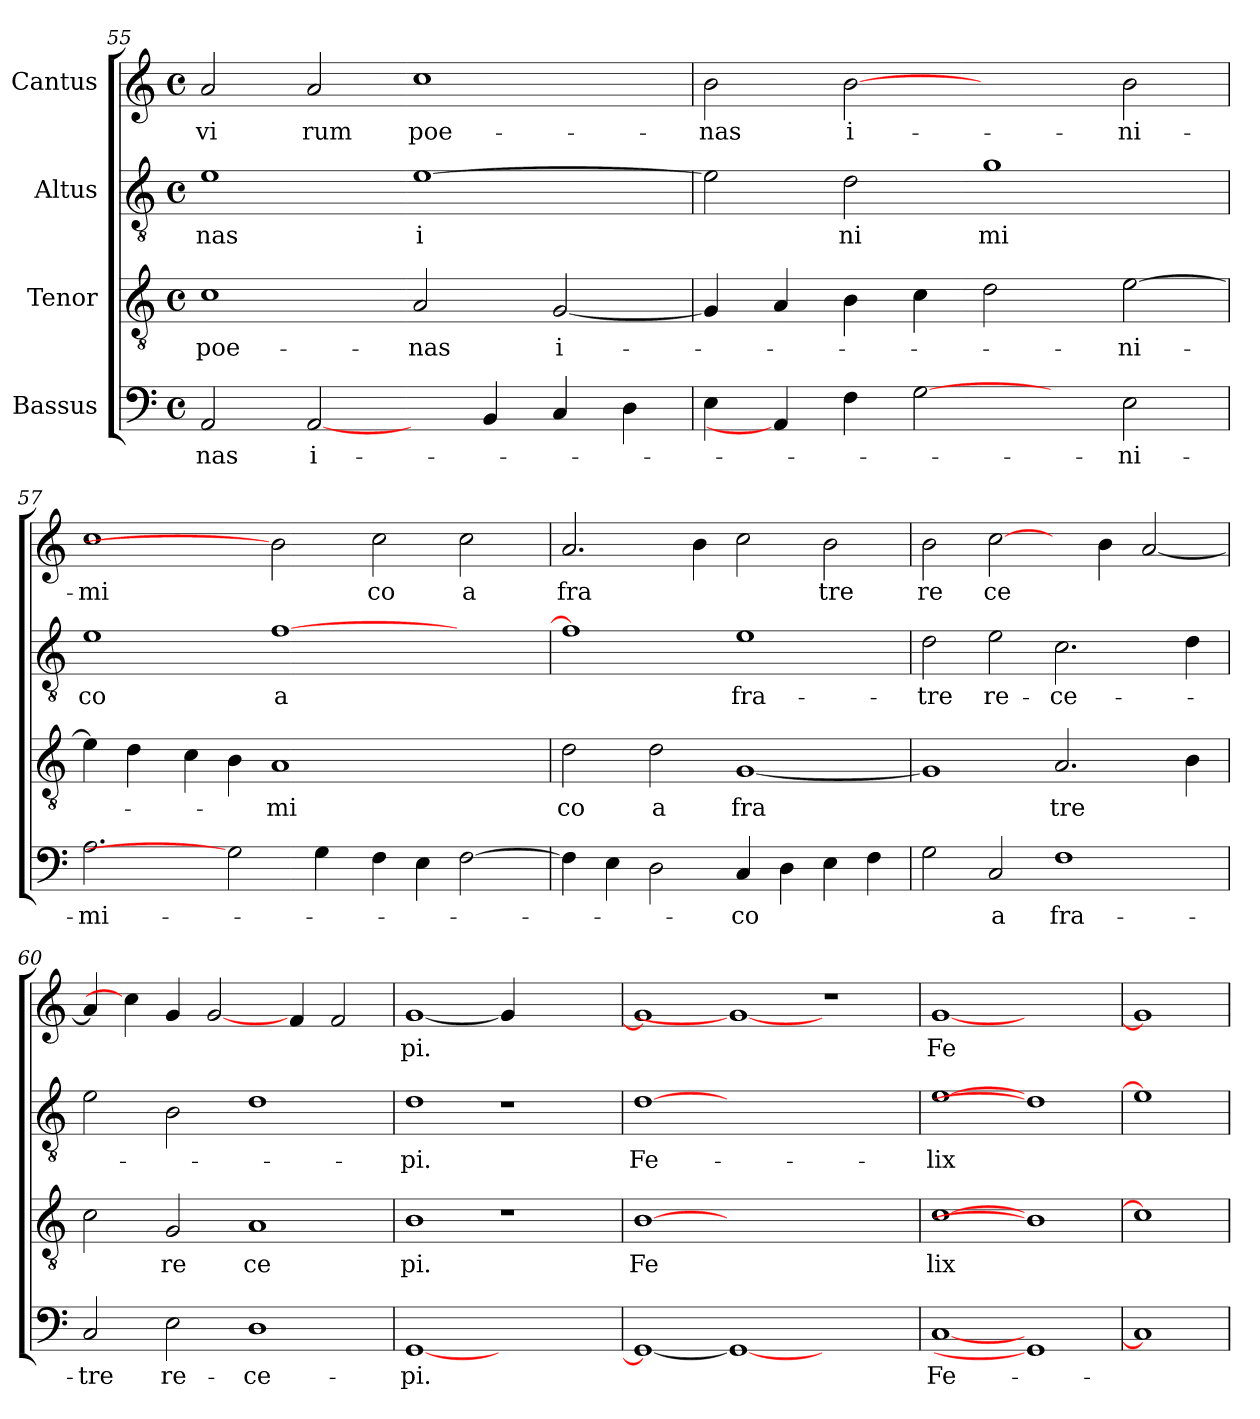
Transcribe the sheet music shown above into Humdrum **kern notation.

**kern	**text	**kern	**text	**kern	**text	**kern	**text
*part4	*part4	*part3	*part3	*part2	*part2	*part1	*part1
*staff4	*staff4	*staff3	*staff3	*staff2	*staff2	*staff1	*staff1
*I"Bassus	*	*I"Tenor	*	*I"Altus	*	*I"Cantus	*
*clefF4	*	*clefGv2	*	*clefGv2	*	*clefG2	*
*M4/4	*	*M4/4	*	*M4/4	*	*M4/4	*
*met(c)	*	*met(c)	*	*met(c)	*	*met(c)	*
=55	=55	=55	=55	=55	=55	=55	=55
!	!LO:LY:b:cj	!	!LO:LY:b:cj	!	!LO:LY:b:cj	!	!LO:LY:b:cj
2AA/	-nas	1c	poe-	1e	nas	2a/	vi
!	!LO:LY:b:rj	!	!	!	!	!	!LO:LY:b:cj
[2AA/	i-	.	.	.	.	2a/	rum
!	!	!	!LO:LY:b:cj	!	!LO:LY:b:rj	!	!LO:LY:b:cj
4ryy	.	2A/	-nas	[>1e	i	1cc	poe-
4BB/	.	.	.	.	.	.	.
!	!	!	!LO:LY:b:rj	!	!	!	!
4C/	.	[<2G/	i-	.	.	.	.
4D\	.	.	.	.	.	.	.
=56	=56	=56	=56	=56	=56	=56	=56
!	!	!	!	!	!	!	!LO:LY:b:cj
4E\	.	4G/]	.	2e\]	.	2b\	-nas
4AA/]	.	4A/	.	.	.	.	.
!	!	!	!	!	!LO:LY:b:cj	!	!LO:LY:b:cj
4F\	.	4B\	.	2d\	ni	[2b	i-
[2G	.	4c\	.	.	.	.	.
!	!	!	!	!	!LO:LY:b:cj	!	!
.	.	2d\	.	1g	mi	2ryy	.
4ryy	.	.	.	.	.	.	.
!	!LO:LY:b:cj	!	!LO:LY:b:cj	!	!	!	!LO:LY:b:cj
2E\	-ni-	[>2e\	-ni-	.	.	2b\	-ni-
!!LO:PB:g=z
=57	=57	=57	=57	=57	=57	=57	=57
!	!LO:LY:b	!	!	!	!LO:LY:b:cj	!	!LO:LY:b:cj
*	*	*^	*	*	*	*	*
2.A\	-mi-	4e\]	4ryy	.	1e	co	1cc	-mi
.	.	4d\	16..ryy	.	.	.	.	.
.	.	.	1ryy	.	.	.	.	.
.	.	4c\	.	.	.	.	.	.
2G]	.	4B\	.	.	.	.	.	.
!	!	!	!	!LO:LY:b:cj	!	!LO:LY:b:rj	!	!
.	.	1A	.	-mi	[>1f	a	2b]	.
4G\	.	.	.	.	.	.	.	.
.	.	.	1ryy	.	.	.	.	.
!	!	!	!	!	!	!	!	!LO:LY:b:cj
4F\	.	.	.	.	.	.	2cc\	co
4E\	.	.	.	.	.	.	.	.
!	!	!	!	!	!	!	!	!LO:LY:b:cj
[>2F\	.	2ryy	.	.	2ryy	.	2cc\	a
.	.	.	8ryy	.	.	.	.	.
.	.	.	64ryy	.	.	.	.	.
=58	=58	=58	=58	=58	=58	=58	=58	=58
!	!	!	!	!LO:LY:b:cj	!	!	!	!LO:LY:b
*	*	*v	*v	*	*	*	*	*
4F\]	.	2d\	co	1f]	.	2.a/	fra
4E\	.	.	.	.	.	.	.
!	!	!	!LO:LY:b:cj	!	!	!	!
2D\	.	2d\	a	.	.	.	.
.	.	.	.	.	.	4b\	.
!	!LO:LY:b:cj	!	!LO:LY:b:cj	!	!LO:LY:b:cj	!	!
4C/	-co	[<1G	fra	1e	fra-	2cc\	.
4D\	.	.	.	.	.	.	.
!	!	!	!	!	!	!	!LO:LY:b:cj
4E\	.	.	.	.	.	2b\	tre
4F\	.	.	.	.	.	.	.
=59	=59	=59	=59	=59	=59	=59	=59
!	!	!	!	!	!LO:LY:b:cj	!	!LO:LY:b:cj
2G\	.	1G]	.	2d\	-tre	2b\	re
!	!LO:LY:b:cj	!	!	!	!LO:LY:b:cj	!	!LO:LY:b:cj
2C/	a	.	.	2e\	re-	[2cc\	ce
!	!LO:LY:b:cj	!	!LO:LY:b	!	!LO:LY:b:cj	!	!
1F	fra-	2.A/	tre	2.c\	-ce-	4ryy	.
.	.	.	.	.	.	4b\	.
.	.	.	.	.	.	[<2a/	.
.	.	4B\	.	4d\	.	.	.
=60	=60	=60	=60	=60	=60	=60	=60
!	!LO:LY:b:cj	!	!	!	!	!	!
2C/	-tre	2c\	.	2e\	.	4a/]	.
.	.	.	.	.	.	4cc\]	.
!	!LO:LY:b:cj	!	!LO:LY:b:cj	!	!	!	!
2E\	re-	2G/	re	2B\	.	4g/	.
.	.	.	.	.	.	[2g/	.
!	!LO:LY:b:cj	!	!LO:LY:b:cj	!	!	!	!
1D	-ce-	1A	ce	1d	.	.	.
.	.	.	.	.	.	4f/	.
.	.	.	.	.	.	2f/	.
=61	=61	=61	=61	=61	=61	=61	=61
!	!LO:LY:b:cj	!	!LO:LY:b:cj	!	!LO:LY:b:cj	!	!LO:LY:b:cj
[<1GG	-pi.	1B	pi.	1d	-pi.	[<1g	pi.
1ryy	.	1r	.	1r	.	4g/]	.
.	.	.	.	.	.	2.ryy	.
=62	=62	=62	=62	=62	=62	=62	=62
!	!	!	!LO:LY:b:cj	!	!LO:LY:b:cj	!	!
1GG_	.	[1B	Fe	[1d	Fe-	1g]	.
1GG_	.	0ryy	.	0ryy	.	1g_	.
1ryy	.	.	.	.	.	1r	.
=63	=63	=63	=63	=63	=63	=63	=63
!	!LO:LY:b:cj	!	!LO:LY:b:cj	!	!LO:LY:b:cj	!	!LO:LY:b:cj
[1C	Fe-	[1c	lix	[1e	-lix	[1g	Fe
1GG]	.	1B]	.	1d]	.	1ryy	.
=64	=64	=64	=64	=64	=64	=64	=64
1C]	.	1c]	.	1e]	.	1g]	.
=	=	=	=	=	=	=	=
*-	*-	*-	*-	*-	*-	*-	*-
